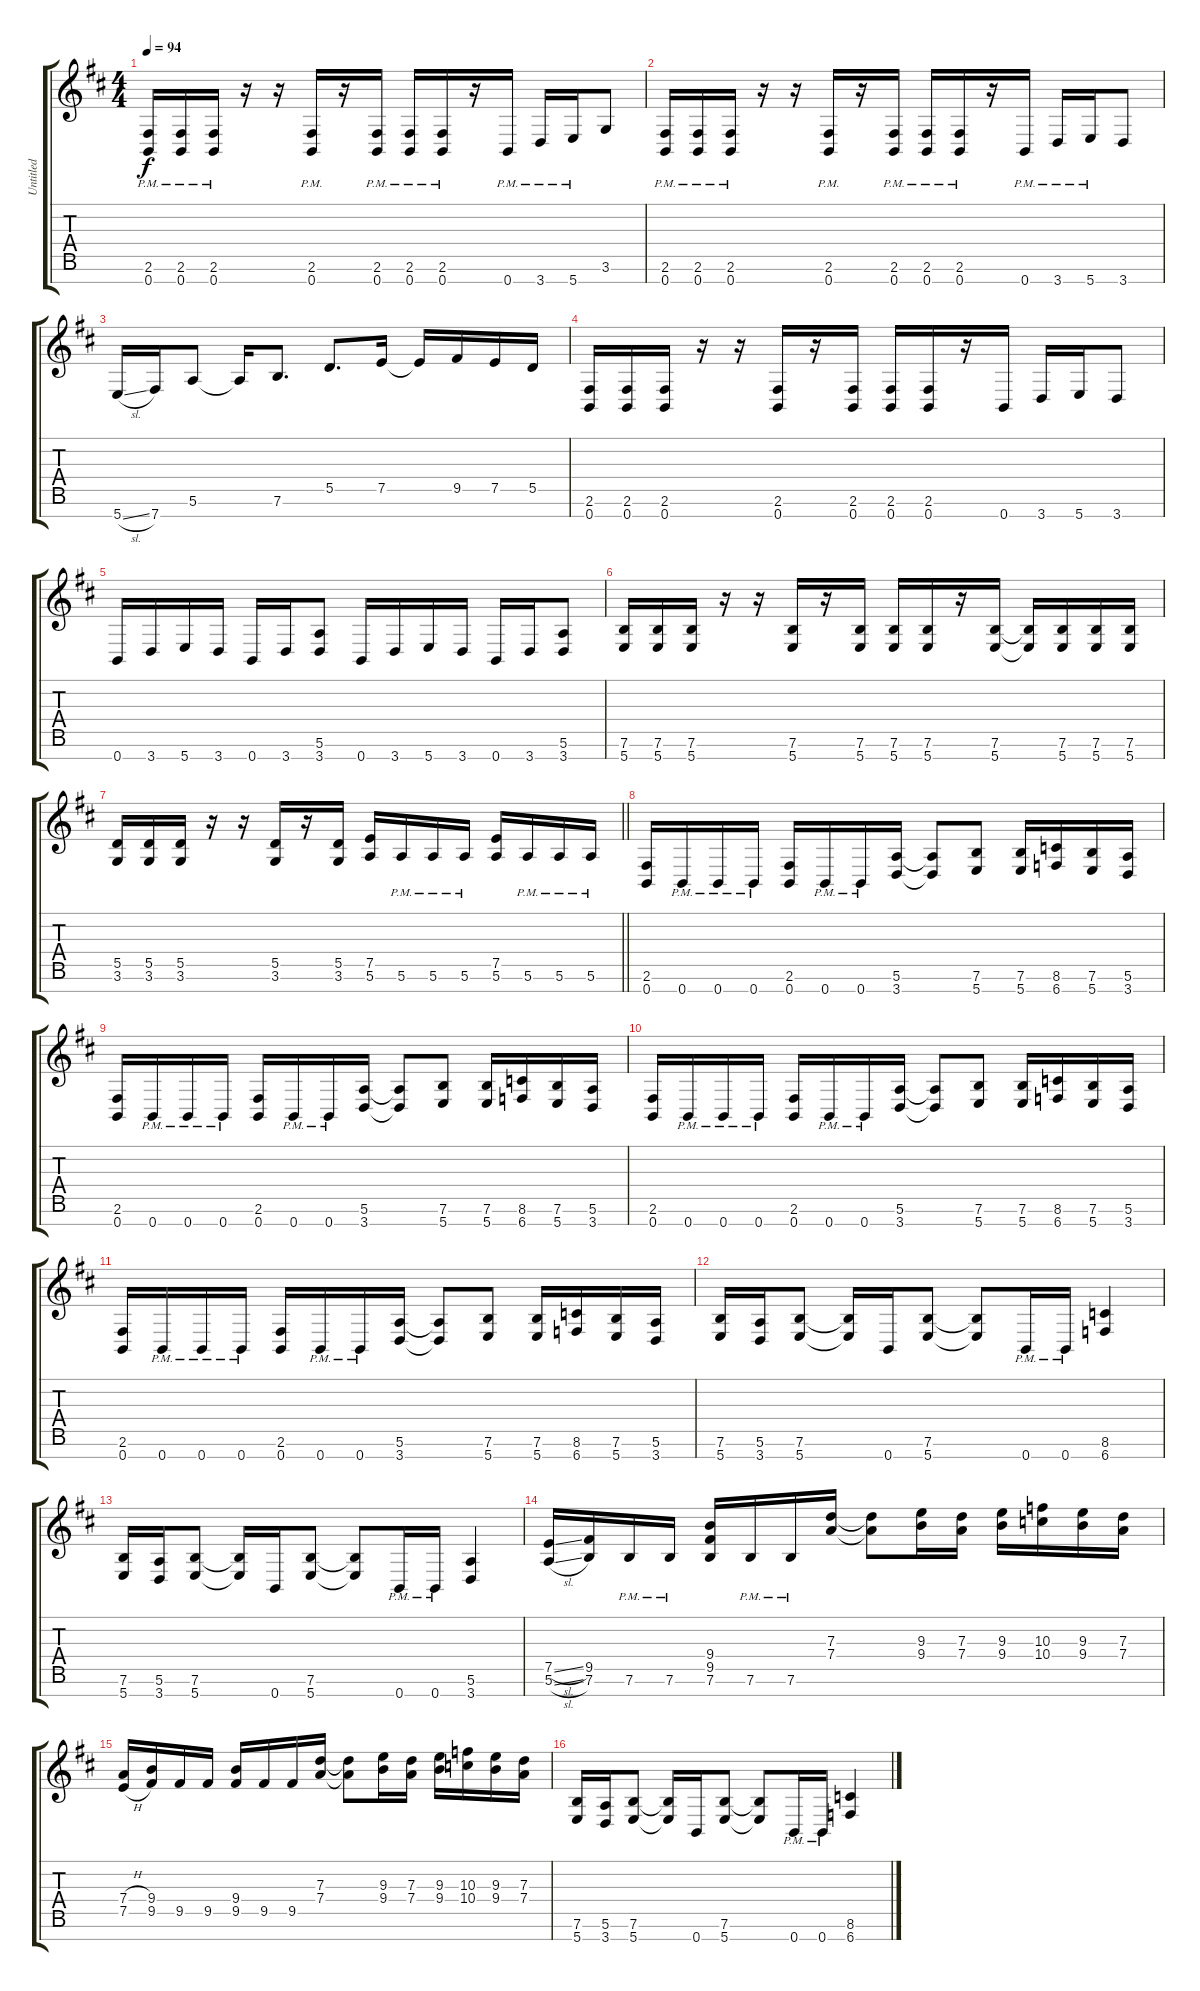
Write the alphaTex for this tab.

\track ("Untitled" "Untitled") {instrument distortionguitar}
\staff {score tabs}
\tuning (E4 B3 G3 D3 A2 E2 B1) {hide}
\ts (4 4)
\tempo 94
\clef g2
\ks d
(2.6{pm} 0.7{pm}).16{dy f} (2.6{pm} 0.7{pm}).16 (2.6{pm} 0.7{pm}).16 r.16 r.16 (2.6{pm} 0.7{pm}).16 r.16 (2.6{pm} 0.7{pm}).16 (2.6{pm} 0.7{pm}).16 (2.6{pm} 0.7{pm}).16 r.16 0.7{pm}.16 3.7{pm}.16 5.7{pm}.16 3.6.8 |
(2.6{pm} 0.7{pm}).16 (2.6{pm} 0.7{pm}).16 (2.6{pm} 0.7{pm}).16 r.16 r.16 (2.6{pm} 0.7{pm}).16 r.16 (2.6{pm} 0.7{pm}).16 (2.6{pm} 0.7{pm}).16 (2.6{pm} 0.7{pm}).16 r.16 0.7{pm}.16 3.7{pm}.16 5.7{pm}.16 3.7.8 |
5.7{sl}.16 7.7.16 5.6.8 5.6{t}.16 7.6.8{d} 5.5.8{d} 7.5.16 7.5{t}.16 9.5.16 7.5.16 5.5.16 |
(2.6 0.7).16 (2.6 0.7).16 (2.6 0.7).16 r.16 r.16 (2.6 0.7).16 r.16 (2.6 0.7).16 (2.6 0.7).16 (2.6 0.7).16 r.16 0.7.16 3.7.16 5.7.16 3.7.8 |
0.7.16 3.7.16 5.7.16 3.7.16 0.7.16 3.7.16 (5.6 3.7).8 0.7.16 3.7.16 5.7.16 3.7.16 0.7.16 3.7.16 (5.6 3.7).8 |
(7.6 5.7).16 (7.6 5.7).16 (7.6 5.7).16 r.16 r.16 (7.6 5.7).16 r.16 (7.6 5.7).16 (7.6 5.7).16 (7.6 5.7).16 r.16 (7.6 5.7).16 (7.6{t} 5.7{t}).16 (7.6 5.7).16 (7.6 5.7).16 (7.6 5.7).16 |
\barLineRight lightlight
(5.5 3.6).16 (5.5 3.6).16 (5.5 3.6).16 r.16 r.16 (5.5 3.6).16 r.16 (5.5 3.6).16 (7.5 5.6).16 5.6{pm}.16 5.6{pm}.16 5.6{pm}.16 (7.5 5.6).16 5.6{pm}.16 5.6{pm}.16 5.6{pm}.16 |
(2.6 0.7).16 0.7{pm}.16 0.7{pm}.16 0.7{pm}.16 (2.6 0.7).16 0.7{pm}.16 0.7{pm}.16 (5.6 3.7).16 (5.6{t} 3.7{t}).8 (7.6 5.7).8 (7.6 5.7).16 (8.6 6.7).16 (7.6 5.7).16 (5.6 3.7).16 |
(2.6 0.7).16 0.7{pm}.16 0.7{pm}.16 0.7{pm}.16 (2.6 0.7).16 0.7{pm}.16 0.7{pm}.16 (5.6 3.7).16 (5.6{t} 3.7{t}).8 (7.6 5.7).8 (7.6 5.7).16 (8.6 6.7).16 (7.6 5.7).16 (5.6 3.7).16 |
(2.6 0.7).16 0.7{pm}.16 0.7{pm}.16 0.7{pm}.16 (2.6 0.7).16 0.7{pm}.16 0.7{pm}.16 (5.6 3.7).16 (5.6{t} 3.7{t}).8 (7.6 5.7).8 (7.6 5.7).16 (8.6 6.7).16 (7.6 5.7).16 (5.6 3.7).16 |
(2.6 0.7).16 0.7{pm}.16 0.7{pm}.16 0.7{pm}.16 (2.6 0.7).16 0.7{pm}.16 0.7{pm}.16 (5.6 3.7).16 (5.6{t} 3.7{t}).8 (7.6 5.7).8 (7.6 5.7).16 (8.6 6.7).16 (7.6 5.7).16 (5.6 3.7).16 |
(7.6 5.7).16 (5.6 3.7).16 (7.6 5.7).8 (7.6{t} 5.7{t}).16 0.7.16 (7.6 5.7).8 (7.6{t} 5.7{t}).8 0.7{pm}.16 0.7{pm}.16 (8.6 6.7).4 |
(7.6 5.7).16 (5.6 3.7).16 (7.6 5.7).8 (7.6{t} 5.7{t}).16 0.7.16 (7.6 5.7).8 (7.6{t} 5.7{t}).8 0.7{pm}.16 0.7{pm}.16 (5.6 3.7).4 |
(7.5{sl} 5.6{sl}).16 (9.5 7.6).16 7.6{pm}.16 7.6{pm}.16 (9.4 9.5 7.6).16 7.6{pm}.16 7.6{pm}.16 (7.3 7.4).16 (7.3{t} 7.4{t}).8 (9.3 9.4).16 (7.3 7.4).16 (9.3 9.4).16 (10.3 10.4).16 (9.3 9.4).16 (7.3 7.4).16 |
(7.4{h} 7.5{h}).16 (9.4 9.5).16 9.5.16 9.5.16 (9.4 9.5).16 9.5.16 9.5.16 (7.3 7.4).16 (7.3{t} 7.4{t}).8 (9.3 9.4).16 (7.3 7.4).16 (9.3 9.4).16 (10.3 10.4).16 (9.3 9.4).16 (7.3 7.4).16 |
(7.6 5.7).16 (5.6 3.7).16 (7.6 5.7).8 (7.6{t} 5.7{t}).16 0.7.16 (7.6 5.7).8 (7.6{t} 5.7{t}).8 0.7{pm}.16 0.7{pm}.16 (8.6 6.7).4
